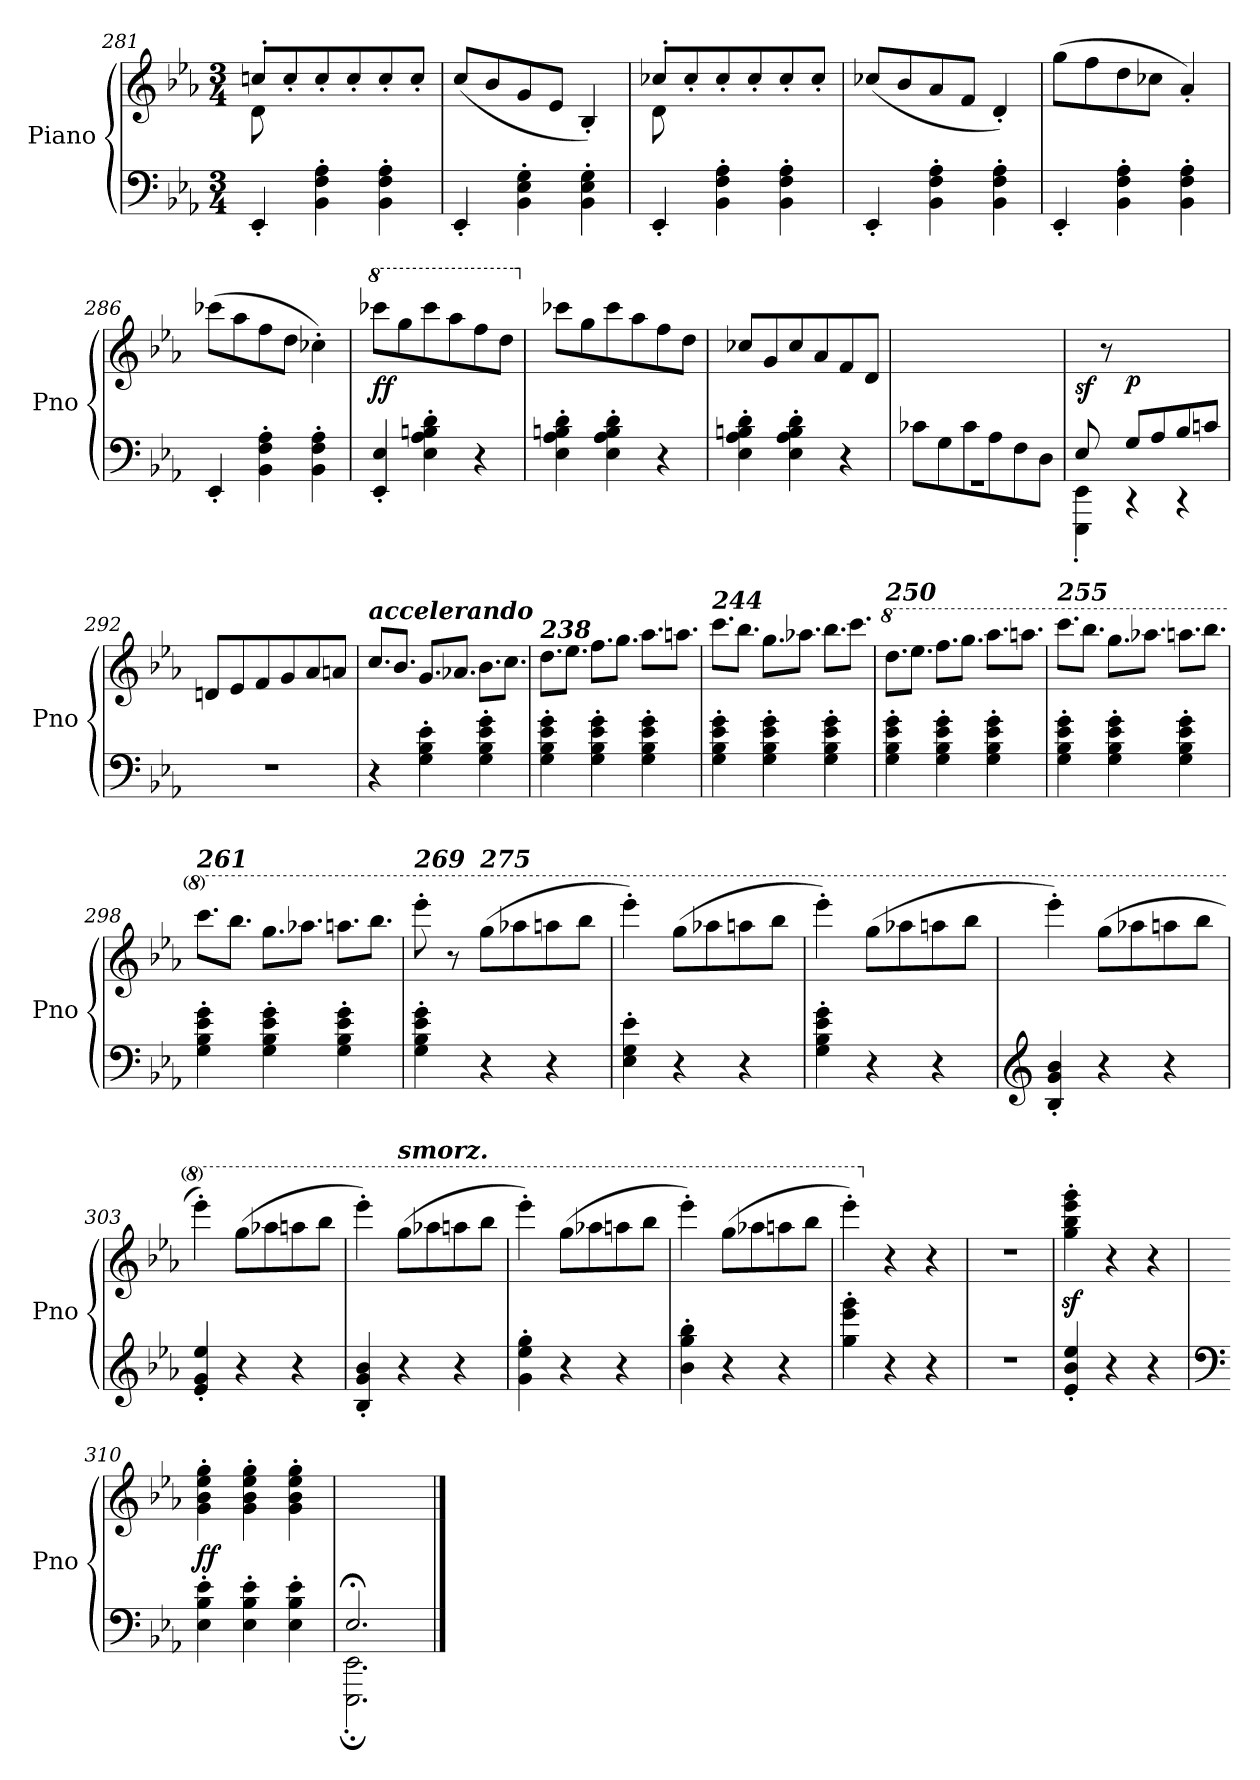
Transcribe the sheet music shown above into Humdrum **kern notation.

**kern	**kern	**dynam
*part1	*part1	*part1
*staff2	*staff1	*staff1/2
*I"Piano	*	*
*I'Pno	*	*
*clefF4	*clefG2	*
*k[b-e-a-]	*k[b-e-a-]	*
*M3/4	*M3/4	*
=281	=281	=281
*	*^	*
4EE-'/	8ccn'/L	8d\	.
.	8cc'/	2ryy	.
4BB-\' 4F\' 4A-\'	8cc'/	.	.
.	8cc'/	.	.
4BB-\' 4F\' 4A-\'	8cc'/	.	.
.	8cc'/J	8ryy	.
*	*v	*v	*
=282	=282	=282
4EE-'/	(<8cc/L	.
.	8b-/	.
4BB-\' 4E-\' 4G\'	8g/	.
.	8e-/J	.
4BB-\' 4E-\' 4G\'	4B-'/)	.
=283	=283	=283
*	*^	*
4EE-'/	8cc-X'/L	8d\	.
.	8cc-'/	2ryy	.
4BB-\' 4F\' 4A-\'	8cc-'/	.	.
.	8cc-'/	.	.
4BB-\' 4F\' 4A-\'	8cc-'/	.	.
.	8cc-'/J	8ryy	.
*	*v	*v	*
!!LO:LB:g=z
=284	=284	=284
4EE-'/	(<8cc-X/L	.
.	8b-/	.
4BB-\' 4F\' 4A-\'	8a-/	.
.	8f/J	.
4BB-\' 4F\' 4A-\'	4d'/)	.
=285	=285	=285
4EE-'/	(>8gg\L	.
.	8ff\	.
4BB-\' 4F\' 4A-\'	8dd\	.
.	8cc-X\J	.
4BB-\' 4F\' 4A-\'	4a-'/)	.
=286	=286	=286
4EE-'/	(>8ccc-X\L	.
.	8aa-\	.
4BB-\' 4F\' 4A-\'	8ff\	.
.	8dd\J	.
4BB-\' 4F\' 4A-\'	4cc-X'\)	.
=287	=287	=287
*	*8va	*
!	!	!LO:DY:b
4EE-/' 4E-/'	(>8cccc-X\L	ff
.	8ggg\	.
4E-\' 4A-\' 4Bn\' 4d\'	8cccc-\	.
.	8aaa-\	.
4r	8fff\	.
.	8ddd\J	.
=288	=288	=288
*	*X8va	*
4E-\' 4A-\' 4Bn\' 4d\'	8ccc-X\L	.
.	8gg\	.
4E-\' 4A-\' 4B\' 4d\'	8ccc-\	.
.	8aa-\	.
4r	8ff\	.
.	8dd\J	.
=289	=289	=289
4E-\' 4A-\' 4Bn\' 4d\'	8cc-X/L	.
.	8g/	.
4E-\' 4A-\' 4B\' 4d\'	8cc-/	.
.	8a-/	.
4r	8f/	.
.	8d/J	.
!!LO:LB:g=z
=290	=290	=290
*^	*	*
8c-X\L	2.r	2.ryy	.
8G\	.	.	.
8c-\	.	.	.
8A-\	.	.	.
8F\	.	.	.
8D\J	.	.	.
!!LO:PB:g=z
=291	=291	=291	=291
!	!	!	!LO:DY:b
8E-/)	4EEE-\' 4EE-\'	8ryy	sf
8ryy	.	8r	.
!	!	!	!LO:DY:b
8G/L	4r	2ryy	p
8A-/	.	.	.
8B-/	4r	.	.
8cn/J	.	.	.
*v	*v	*	*
=292	=292	=292
2.r	8dn/L	.
.	8e-/	.
.	8f/	.
.	8g/	.
.	8a-/	.
.	8an/J	.
=293	=293	=293
*	*Xtuplet	*
!	!LO:TX:a:Bi:t=accelerando	!
4r	12.cc/L	.
.	12.b-/J	.
4G\' 4B-\' 4e-\'	12.g/L	.
.	12.a-X/J	.
4G\' 4B-\' 4e-\' 4g\'	12.b-\L	.
.	12.cc\J	.
=294	=294	=294
!	!LO:TX:a:Bi:t=238	!
4G\' 4B-\' 4e-\' 4g\'	12.dd\L	.
.	12.ee-\J	.
4G\' 4B-\' 4e-\' 4g\'	12.ff\L	.
.	12.gg\J	.
4G\' 4B-\' 4e-\' 4g\'	12.aa-\L	.
.	12.aan\J	.
=295	=295	=295
!	!LO:TX:a:Bi:t=244	!
4G\' 4B-\' 4e-\' 4g\'	12.ccc\L	.
.	12.bb-\J	.
4G\' 4B-\' 4e-\' 4g\'	12.gg\L	.
.	12.aa-X\J	.
4G\' 4B-\' 4e-\' 4g\'	12.bb-\L	.
.	12.ccc\J	.
=296	=296	=296
*	*8va	*
!	!LO:TX:a:Bi:t=250	!
4G\' 4B-\' 4e-\' 4g\'	12.ddd\L	.
.	12.eee-\J	.
4G\' 4B-\' 4e-\' 4g\'	12.fff\L	.
.	12.ggg\J	.
4G\' 4B-\' 4e-\' 4g\'	12.aaa-\L	.
.	12.aaan\J	.
!!LO:LB:g=z
=297	=297	=297
!	!LO:TX:a:Bi:t=255	!
4G\' 4B-\' 4e-\' 4g\'	12.cccc\L	.
.	12.bbb-\J	.
4G\' 4B-\' 4e-\' 4g\'	12.ggg\L	.
.	12.aaa-X\J	.
4G\' 4B-\' 4e-\' 4g\'	12.aaan\L	.
.	12.bbb-\J	.
!!LO:LB:g=z
=298	=298	=298
!	!LO:TX:a:Bi:t=261	!
4G\' 4B-\' 4e-\' 4g\'	12.cccc\L	.
.	12.bbb-\J	.
4G\' 4B-\' 4e-\' 4g\'	12.ggg\L	.
.	12.aaa-X\J	.
4G\' 4B-\' 4e-\' 4g\'	12.aaan\L	.
.	12.bbb-\J	.
=299	=299	=299
!	!LO:TX:a:Bi:t=269	!
4G\' 4B-\' 4e-\' 4g\'	8eeee-'\	.
.	8r	.
!	!LO:TX:a:Bi:t=275	!
4r	(>8ggg\L	.
.	8aaa-X\	.
4r	8aaan\	.
.	8bbb-\J	.
=300	=300	=300
4E-\' 4G\' 4e-\'	4eeee-'\)	.
4r	(>8ggg\L	.
.	8aaa-X\	.
4r	8aaan\	.
.	8bbb-\J	.
=301	=301	=301
4G\' 4B-\' 4e-\' 4g\'	4eeee-'\)	.
4r	(>8ggg\L	.
.	8aaa-X\	.
4r	8aaan\	.
.	8bbb-\J	.
=302	=302	=302
*clefG2	*	*
4B-/' 4g/' 4b-/'	4eeee-'\)	.
4r	(>8ggg\L	.
.	8aaa-X\	.
4r	8aaan\	.
.	8bbb-\J	.
!!LO:LB:g=z
=303	=303	=303
4e-/' 4g/' 4ee-/'	4eeee-'\)	.
4r	(>8ggg\L	.
.	8aaa-X\	.
4r	8aaan\	.
.	8bbb-\J	.
!!LO:LB:g=z
=304	=304	=304
4B-/' 4g/' 4b-/'	4eeee-'\)	.
!	!LO:TX:a:Bi:t=smorz.	!
4r	(>8ggg\L	.
.	8aaa-X\	.
4r	8aaan\	.
.	8bbb-\J	.
=305	=305	=305
4g\' 4ee-\' 4gg\'	4eeee-'\)	.
4r	(>8ggg\L	.
.	8aaa-X\	.
4r	8aaan\	.
.	8bbb-\J	.
=306	=306	=306
4b-\' 4gg\' 4bb-\'	4eeee-'\)	.
4r	(>8ggg\L	.
.	8aaa-X\	.
4r	8aaan\	.
.	8bbb-\J	.
=307	=307	=307
4gg\' 4eee-\' 4ggg\'	4eeee-'\)	.
*	*X8va	*
4r	4r	.
4r	4r	.
=308	=308	=308
2.r	2.r	.
=309	=309	=309
4e-/' 4b-/' 4ee-/'	4gg\z<' 4bb-\z<' 4eee-\z<' 4ggg\z<'	.
4r	4r	.
4r	4r	.
=310	=310	=310
*clefF4	*	*
!	!	!LO:DY:b
4E-\' 4B-\' 4e-\'	4g\' 4b-\' 4ee-\' 4gg\'	ff
4E-\' 4B-\' 4e-\'	4g\' 4b-\' 4ee-\' 4gg\'	.
4E-\' 4B-\' 4e-\'	4g\' 4b-\' 4ee-\' 4gg\'	.
=311	=311	=311
*^	*	*
2.E-;</	2.EEE-\;' 2.EE-\;'	2.ryy	.
*v	*v	*	*
==	==	==
*-	*-	*-
